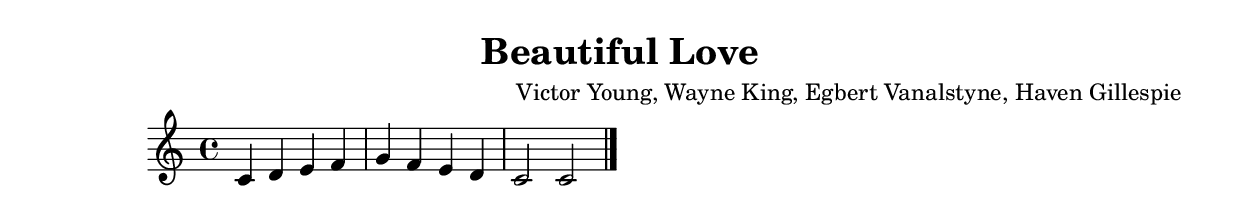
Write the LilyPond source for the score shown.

\version "2.24.4"

\header {
  title = "Beautiful Love"
  composer = "Victor Young, Wayne King, Egbert Vanalstyne, Haven Gillespie"
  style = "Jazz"
}

\score {
  \new Staff {
    \clef treble
    \time 4/4
    \key c \major
    
    % Simple chord progression placeholder
    c'4 d' e' f' |
    g' f' e' d' |
    c'2 c'2 |
    \bar "|."
  }
  \layout {}
  \midi {
    \tempo 4 = 120
  }
}